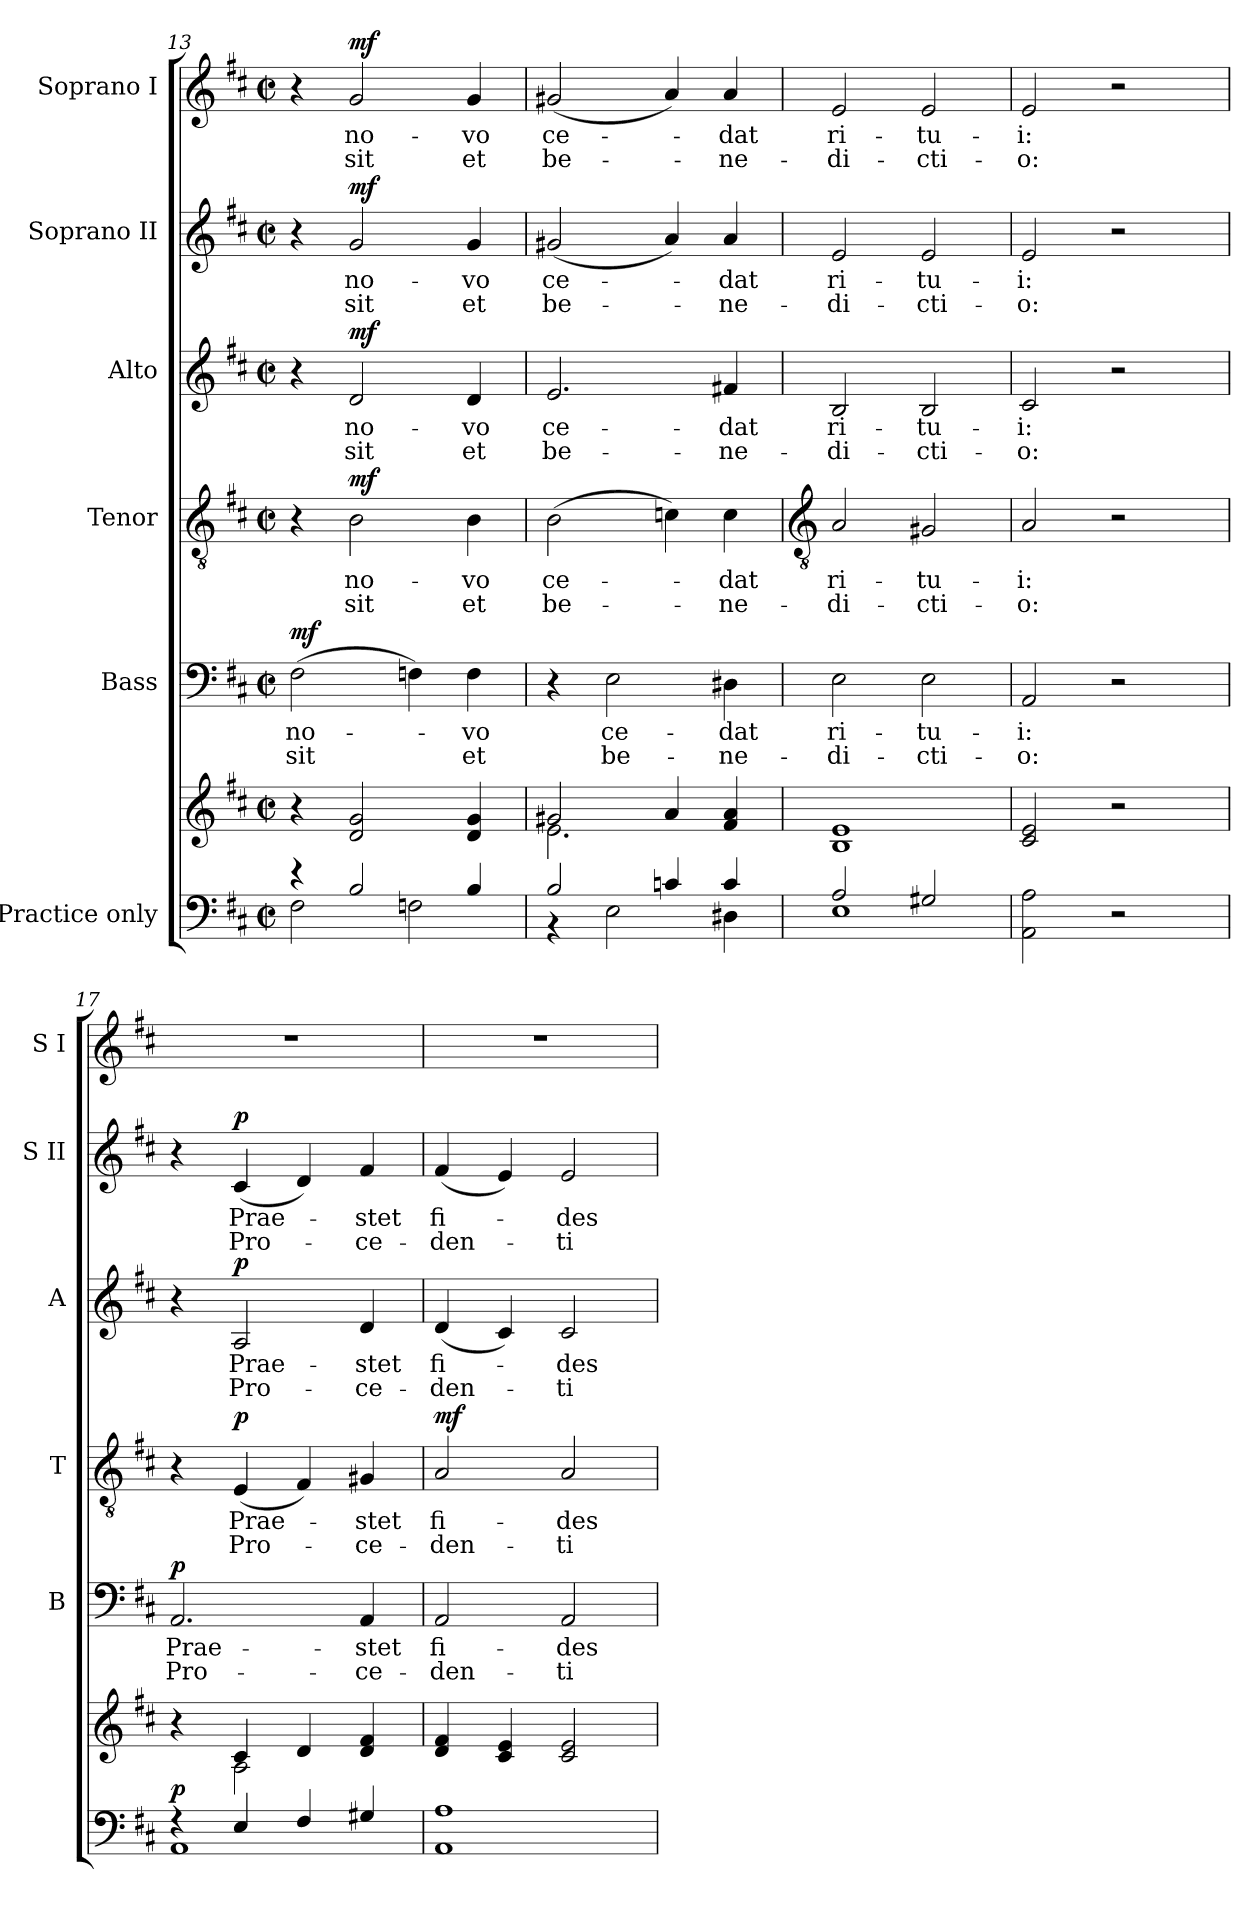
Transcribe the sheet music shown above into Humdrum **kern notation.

**kern	**kern	**dynam	**kern	**text	**text	**dynam	**kern	**text	**text	**dynam	**kern	**text	**text	**dynam	**kern	**text	**text	**dynam	**kern	**text	**text	**dynam
*part6	*part6	*part6	*part5	*part5	*part5	*part5	*part4	*part4	*part4	*part4	*part3	*part3	*part3	*part3	*part2	*part2	*part2	*part2	*part1	*part1	*part1	*part1
*staff7	*staff6	*staff6/7	*staff5	*staff5	*staff5	*staff5	*staff4	*staff4	*staff4	*staff4	*staff3	*staff3	*staff3	*staff3	*staff2	*staff2	*staff2	*staff2	*staff1	*staff1	*staff1	*staff1
*I"Practice only	*	*	*I"Bass	*	*	*	*I"Tenor	*	*	*	*I"Alto	*	*	*	*I"Soprano II	*	*	*	*I"Soprano I	*	*	*
*	*	*	*I'B	*	*	*	*I'T	*	*	*	*I'A	*	*	*	*I'S II	*	*	*	*I'S I	*	*	*
*clefF4	*clefG2	*	*clefF4	*	*	*	*clefGv2	*	*	*	*clefG2	*	*	*	*clefG2	*	*	*	*clefG2	*	*	*
*k[f#c#]	*k[f#c#]	*	*k[f#c#]	*	*	*	*k[f#c#]	*	*	*	*k[f#c#]	*	*	*	*k[f#c#]	*	*	*	*k[f#c#]	*	*	*
*D:	*D:	*	*D:	*	*	*	*D:	*	*	*	*D:	*	*	*	*D:	*	*	*	*D:	*	*	*
*M2/2	*M2/2	*	*M2/2	*	*	*	*M2/2	*	*	*	*M2/2	*	*	*	*M2/2	*	*	*	*M2/2	*	*	*
*met(c|)	*met(c|)	*	*met(c|)	*	*	*	*met(c|)	*	*	*	*met(c|)	*	*	*	*met(c|)	*	*	*	*met(c|)	*	*	*
=13	=13	=13	=13	=13	=13	=13	=13	=13	=13	=13	=13	=13	=13	=13	=13	=13	=13	=13	=13	=13	=13	=13
*^	*^	*	*	*	*	*	*	*	*	*	*	*	*	*	*	*	*	*	*	*	*	*
!	!	!	!	!	!	!LO:LY:b	!LO:LY:b	!LO:DY:b	!	!	!	!	!	!	!	!	!	!	!	!	!	!	!	!
4r	2F#\	4r	4ryy	.	(>2F#	no-	sit	mf	4r	.	.	.	4r	.	.	.	4r	.	.	.	4r	.	.	.
!	!	!	!	!	!	!	!	!	!	!LO:LY:b	!LO:LY:b	!LO:DY:b	!	!LO:LY:b	!LO:LY:b	!LO:DY:b	!	!LO:LY:b	!LO:LY:b	!LO:DY:b	!	!LO:LY:b	!LO:LY:b	!LO:DY:b
2B/	.	2d/ 2g/	2.ryy	.	.	.	.	.	2B	no-	-sit	mf	2d	no-	-sit	mf	2g	no-	-sit	mf	2g	no-	-sit	mf
.	2Fn\	.	.	.	4Fn)	.	.	.	.	.	.	.	.	.	.	.	.	.	.	.	.	.	.	.
!	!	!	!	!	!	!LO:LY:b	!LO:LY:b	!	!	!LO:LY:b	!LO:LY:b	!	!	!LO:LY:b	!LO:LY:b	!	!	!LO:LY:b	!LO:LY:b	!	!	!LO:LY:b	!LO:LY:b	!
4B/	.	4d/ 4g/	.	.	4F	vo	et	.	4B	vo	et	.	4d	vo	et	.	4g	vo	et	.	4g	vo	et	.
=14	=14	=14	=14	=14	=14	=14	=14	=14	=14	=14	=14	=14	=14	=14	=14	=14	=14	=14	=14	=14	=14	=14	=14	=14
!	!	!	!	!	!	!	!	!	!	!LO:LY:b	!LO:LY:b	!	!	!LO:LY:b	!LO:LY:b	!	!	!LO:LY:b	!LO:LY:b	!	!	!LO:LY:b	!LO:LY:b	!
2B/	4r	2g#X/	2.e\	.	4r	.	.	.	(>2B	ce-	be-	.	2.e	ce-	-be-	.	(<2g#X	ce-	be-	.	(<2g#X	ce-	be-	.
!	!	!	!	!	!	!LO:LY:b	!LO:LY:b	!	!	!	!	!	!	!	!	!	!	!	!	!	!	!	!	!
.	2E\	.	.	.	2E	ce-	-be-	.	.	.	.	.	.	.	.	.	.	.	.	.	.	.	.	.
4cn/	.	4a/	.	.	.	.	.	.	4cn)	.	.	.	.	.	.	.	4a)	.	.	.	4a)	.	.	.
!	!	!	!	!	!	!LO:LY:b	!LO:LY:b	!	!	!LO:LY:b	!LO:LY:b	!	!	!LO:LY:b	!LO:LY:b	!	!	!LO:LY:b	!LO:LY:b	!	!	!LO:LY:b	!LO:LY:b	!
4c/	4D#X\	4f#/ 4a/	4ryy	.	4D#X	-dat	ne-	.	4c	dat	ne-	.	4f#X	-dat	ne-	.	4a	dat	ne-	.	4a	dat	ne-	.
!!LO:LB:g=z
=15	=15	=15	=15	=15	=15	=15	=15	=15	=15	=15	=15	=15	=15	=15	=15	=15	=15	=15	=15	=15	=15	=15	=15	=15
*	*	*	*	*	*	*	*	*	*clefGv2	*	*	*	*	*	*	*	*	*	*	*	*	*	*	*
!	!	!	!	!	!	!LO:LY:b	!LO:LY:b	!	!	!LO:LY:b	!LO:LY:b	!	!	!LO:LY:b	!LO:LY:b	!	!	!LO:LY:b	!LO:LY:b	!	!	!LO:LY:b	!LO:LY:b	!
2A/	1E\	1B/ 1e/	1ryy	.	2E	-ri-	-di-	.	2A	-ri-	-di-	.	2B	-ri-	-di-	.	2e	-ri-	-di-	.	2e	-ri-	-di-	.
!	!	!	!	!	!	!LO:LY:b	!LO:LY:b	!	!	!LO:LY:b	!LO:LY:b	!	!	!LO:LY:b	!LO:LY:b	!	!	!LO:LY:b	!LO:LY:b	!	!	!LO:LY:b	!LO:LY:b	!
2G#X/	.	.	.	.	2E	-tu-	-cti-	.	2G#X	-tu-	-cti-	.	2B	-tu-	-cti-	.	2e	-tu-	-cti-	.	2e	-tu-	-cti-	.
=16	=16	=16	=16	=16	=16	=16	=16	=16	=16	=16	=16	=16	=16	=16	=16	=16	=16	=16	=16	=16	=16	=16	=16	=16
!	!	!	!	!	!	!LO:LY:b	!LO:LY:b	!	!	!LO:LY:b	!LO:LY:b	!	!	!LO:LY:b	!LO:LY:b	!	!	!LO:LY:b	!LO:LY:b	!	!	!LO:LY:b	!LO:LY:b	!
2ryy	2AA\ 2A\	2c#/ 2e/	2ryy	.	2AA	-i:	o:	.	2A	-i:	o:	.	2c#	-i:	o:	.	2e	-i:	o:	.	2e	-i:	o:	.
2r	2ryy	2r	4ryy	.	2r	.	.	.	2r	.	.	.	2r	.	.	.	2r	.	.	.	2r	.	.	.
.	.	.	4ryy	.	.	.	.	.	.	.	.	.	.	.	.	.	.	.	.	.	.	.	.	.
=17	=17	=17	=17	=17	=17	=17	=17	=17	=17	=17	=17	=17	=17	=17	=17	=17	=17	=17	=17	=17	=17	=17	=17	=17
!	!	!	!	!LO:DY:a=2	!	!LO:LY:b	!LO:LY:b	!LO:DY:b	!	!	!	!	!	!	!	!	!	!	!	!	!	!	!	!
4r	1AA\	4r	4ryy	p	2.AA	Prae-	-Pro-	p	4r	.	.	.	4r	.	.	.	4r	.	.	.	1r	.	.	.
!	!	!	!	!	!	!	!	!	!	!LO:LY:b	!LO:LY:b	!LO:DY:b	!	!LO:LY:b	!LO:LY:b	!LO:DY:b	!	!LO:LY:b	!LO:LY:b	!LO:DY:b	!	!	!	!
4E/	.	4c#/	2A\	.	.	.	.	.	(<4E	Prae-	Pro-	p	2A	Prae-	-Pro-	p	(<4c#	Prae-	Pro-	p	.	.	.	.
4F#/	.	4d/	.	.	.	.	.	.	4F#)	.	.	.	.	.	.	.	4d)	.	.	.	.	.	.	.
!	!	!	!	!	!	!LO:LY:b	!LO:LY:b	!	!	!LO:LY:b	!LO:LY:b	!	!	!LO:LY:b	!LO:LY:b	!	!	!LO:LY:b	!LO:LY:b	!	!	!	!	!
4G#X/	.	4d/ 4f#/	4ryy	.	4AA	-stet	ce-	.	4G#X	stet	ce-	.	4d	-stet	ce-	.	4f#	stet	ce-	.	.	.	.	.
=18	=18	=18	=18	=18	=18	=18	=18	=18	=18	=18	=18	=18	=18	=18	=18	=18	=18	=18	=18	=18	=18	=18	=18	=18
!	!	!	!	!	!	!LO:LY:b	!LO:LY:b	!	!	!LO:LY:b	!LO:LY:b	!LO:DY:b	!	!LO:LY:b	!LO:LY:b	!	!	!LO:LY:b	!LO:LY:b	!	!	!	!	!
1AA/ 1A/	1ryy	4d/ 4f#/	1ryy	.	2AA	-fi-	-den-	.	2A	-fi-	-den-	mf	(<4d	-fi-	den-	.	(<4f#	-fi-	den-	.	1r	.	.	.
.	.	4c#/ 4e/	.	.	.	.	.	.	.	.	.	.	4c#)	.	.	.	4e)	.	.	.	.	.	.	.
!	!	!	!	!	!	!LO:LY:b	!LO:LY:b	!	!	!LO:LY:b	!LO:LY:b	!	!	!LO:LY:b	!LO:LY:b	!	!	!LO:LY:b	!LO:LY:b	!	!	!	!	!
.	.	2c#/ 2e/	.	.	2AA	-des	ti	.	2A	-des	ti	.	2c#	des	ti	.	2e	des	ti	.	.	.	.	.
*v	*v	*	*	*	*	*	*	*	*	*	*	*	*	*	*	*	*	*	*	*	*	*	*	*
*	*v	*v	*	*	*	*	*	*	*	*	*	*	*	*	*	*	*	*	*	*	*	*	*
=	=	=	=	=	=	=	=	=	=	=	=	=	=	=	=	=	=	=	=	=	=	=
*-	*-	*-	*-	*-	*-	*-	*-	*-	*-	*-	*-	*-	*-	*-	*-	*-	*-	*-	*-	*-	*-	*-
